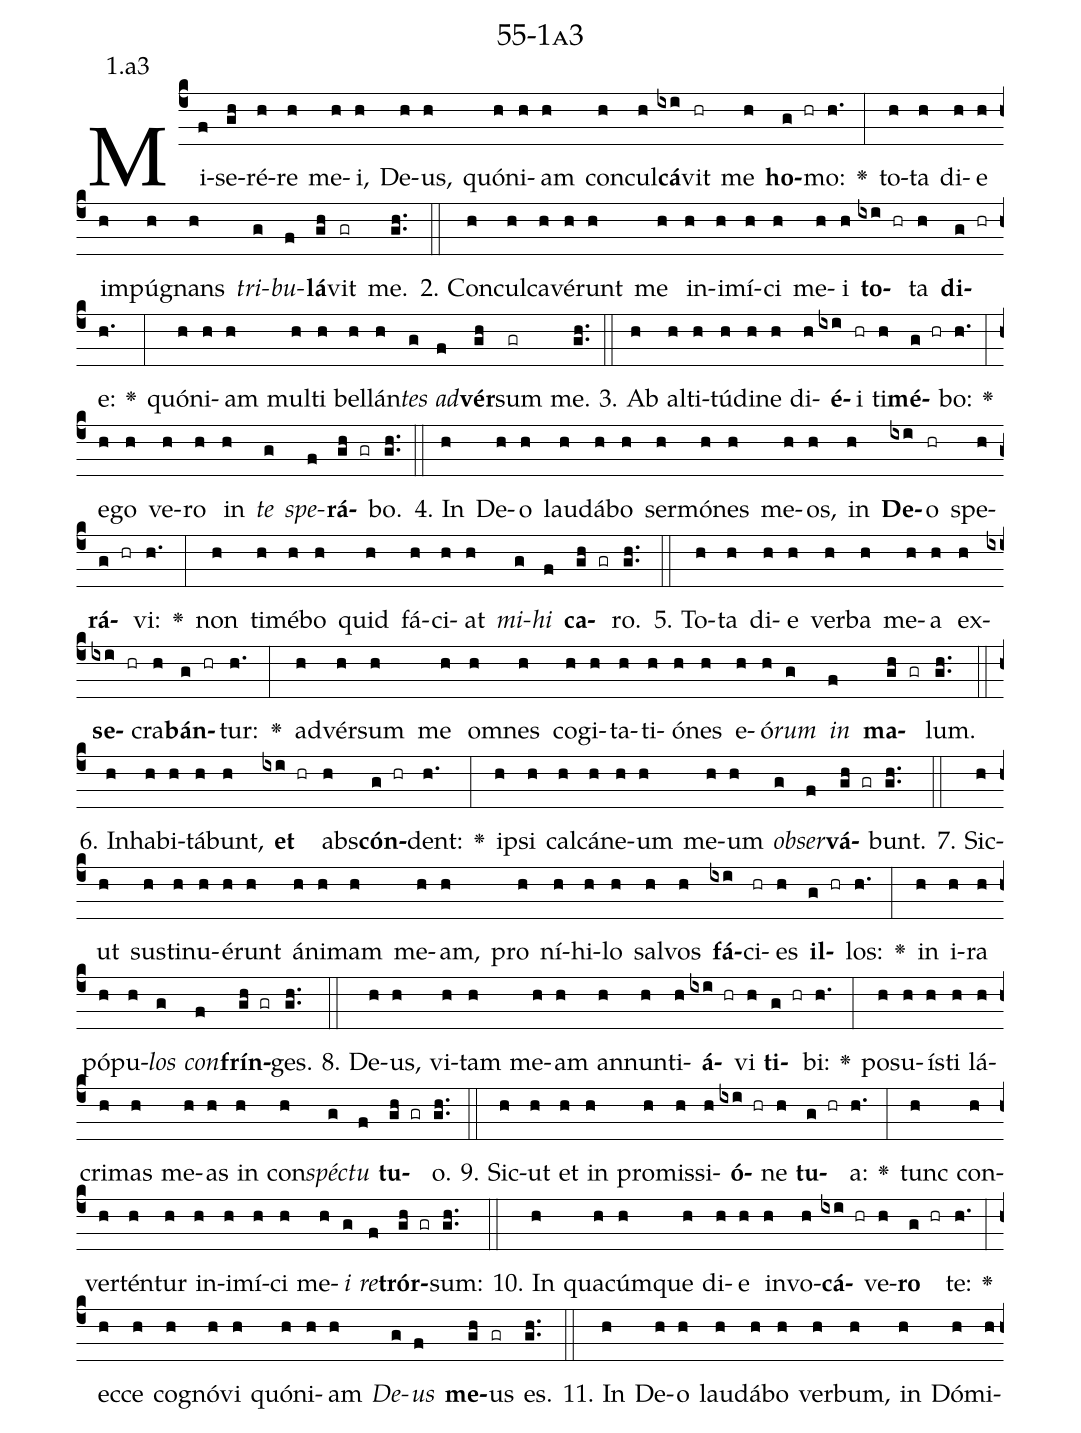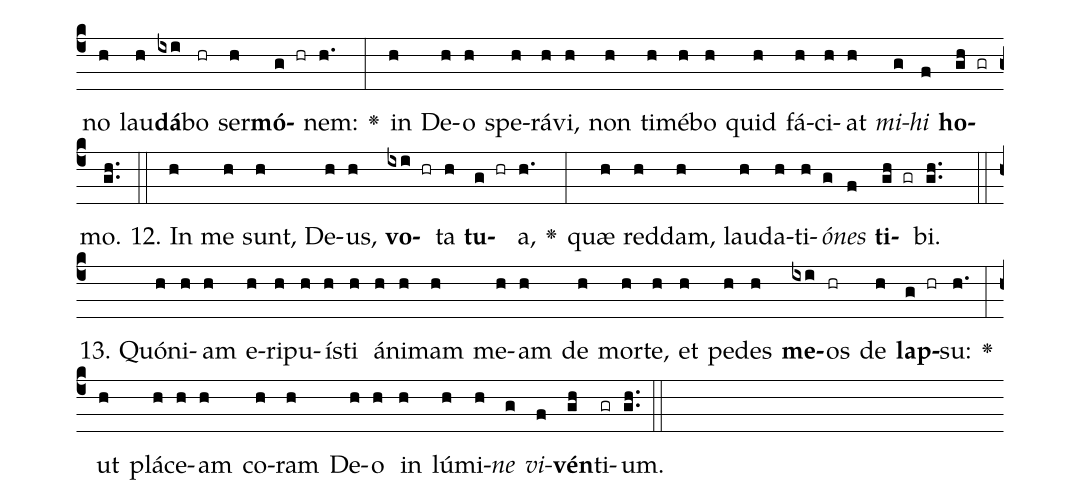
name: 55-1a3;
annotation: 1.a3;
%%
(c4)Mi(f)se(gh)ré(h)re(h) me(h)i,(h) De(h)us,(h) quón(h)i(h)am(h) con(h)cul(h)<b>cá</b>(ixi)vit(hr) me(h) <b>ho</b>(g hr)mo:(h.) <v>\greheightstar</v>(:) to(h)ta(h) di(h)e(h) im(h)pú(h)gnans(h) <i>tri</i>(g)<i>bu</i>(f)<b>lá</b>(gh)vit(gr) me.(gh..) (::)
2. Con(h)cul(h)ca(h)vé(h)runt(h) me(h) in(h)i(h)mí(h)ci(h) me(h)i(h) <b>to</b>(ixi hr)ta(h) <b>di</b>(g hr)e:(h.) <v>\greheightstar</v>(:) quón(h)i(h)am(h) mul(h)ti(h) bel(h)lán(h)<i>tes</i>(g) <i>ad</i>(f)<b>vér</b>(gh)sum(gr) me.(gh..) (::)
3. Ab(h) al(h)ti(h)tú(h)di(h)ne(h) di(h)<b>é</b>(ixi)i(hr) ti(h)<b>mé</b>(g hr)bo:(h.) <v>\greheightstar</v>(:) e(h)go(h) ve(h)ro(h) in(h) <i>te</i>(g) <i>spe</i>(f)<b>rá</b>(gh gr)bo.(gh..) (::)
4. In(h) De(h)o(h) lau(h)dá(h)bo(h) ser(h)mó(h)nes(h) me(h)os,(h) in(h) <b>De</b>(ixi)o(hr) spe(h)<b>rá</b>(g hr)vi:(h.) <v>\greheightstar</v>(:) non(h) ti(h)mé(h)bo(h) quid(h) fá(h)ci(h)at(h) <i>mi</i>(g)<i>hi</i>(f) <b>ca</b>(gh gr)ro.(gh..) (::)
5. To(h)ta(h) di(h)e(h) ver(h)ba(h) me(h)a(h) ex(h)<b>se</b>(ixi hr)cra(h)<b>bán</b>(g hr)tur:(h.) <v>\greheightstar</v>(:) ad(h)vér(h)sum(h) me(h) om(h)nes(h) co(h)gi(h)ta(h)ti(h)ó(h)nes(h) e(h)ó(h)<i>rum</i>(g) <i>in</i>(f) <b>ma</b>(gh gr)lum.(gh..) (::)
6. In(h)ha(h)bi(h)tá(h)bunt,(h) <b>et</b>(ixi hr) abs(h)<b>cón</b>(g hr)dent:(h.) <v>\greheightstar</v>(:) ip(h)si(h) cal(h)cá(h)ne(h)um(h) me(h)um(h) <i>ob</i>(g)<i>ser</i>(f)<b>vá</b>(gh gr)bunt.(gh..) (::)
7. Sic(h)ut(h) sus(h)ti(h)nu(h)é(h)runt(h) á(h)ni(h)mam(h) me(h)am,(h) pro(h) ní(h)hi(h)lo(h) sal(h)vos(h) <b>fá</b>(ixi)ci(hr)es(h) <b>il</b>(g hr)los:(h.) <v>\greheightstar</v>(:) in(h) i(h)ra(h) pó(h)pu(h)<i>los</i>(g) <i>con</i>(f)<b>frín</b>(gh gr)ges.(gh..) (::)
8. De(h)us,(h) vi(h)tam(h) me(h)am(h) an(h)nun(h)ti(h)<b>á</b>(ixi hr)vi(h) <b>ti</b>(g hr)bi:(h.) <v>\greheightstar</v>(:) po(h)su(h)ís(h)ti(h) lá(h)cri(h)mas(h) me(h)as(h) in(h) con(h)<i>spéc</i>(g)<i>tu</i>(f) <b>tu</b>(gh gr)o.(gh..) (::)
9. Sic(h)ut(h) et(h) in(h) pro(h)mis(h)si(h)<b>ó</b>(ixi hr)ne(h) <b>tu</b>(g hr)a:(h.) <v>\greheightstar</v>(:) tunc(h) con(h)ver(h)tén(h)tur(h) in(h)i(h)mí(h)ci(h) me(h)<i>i</i>(g) <i>re</i>(f)<b>trór</b>(gh gr)sum:(gh..) (::)
10. In(h) qua(h)cúm(h)que(h) di(h)e(h) in(h)vo(h)<b>cá</b>(ixi hr)ve(h)<b>ro</b>(g hr) te:(h.) <v>\greheightstar</v>(:) ec(h)ce(h) co(h)gnó(h)vi(h) quón(h)i(h)am(h) <i>De</i>(g)<i>us</i>(f) <b>me</b>(gh)us(gr) es.(gh..) (::)
11. In(h) De(h)o(h) lau(h)dá(h)bo(h) ver(h)bum,(h) in(h) Dó(h)mi(h)no(h) lau(h)<b>dá</b>(ixi)bo(hr) ser(h)<b>mó</b>(g hr)nem:(h.) <v>\greheightstar</v>(:) in(h) De(h)o(h) spe(h)rá(h)vi,(h) non(h) ti(h)mé(h)bo(h) quid(h) fá(h)ci(h)at(h) <i>mi</i>(g)<i>hi</i>(f) <b>ho</b>(gh gr)mo.(gh..) (::)
12. In(h) me(h) sunt,(h) De(h)us,(h) <b>vo</b>(ixi hr)ta(h) <b>tu</b>(g hr)a,(h.) <v>\greheightstar</v>(:) quæ(h) red(h)dam,(h) lau(h)da(h)ti(h)<i>ó</i>(g)<i>nes</i>(f) <b>ti</b>(gh gr)bi.(gh..) (::)
13. Quón(h)i(h)am(h) e(h)ri(h)pu(h)ís(h)ti(h) á(h)ni(h)mam(h) me(h)am(h) de(h) mor(h)te,(h) et(h) pe(h)des(h) <b>me</b>(ixi)os(hr) de(h) <b>lap</b>(g hr)su:(h.) <v>\greheightstar</v>(:) ut(h) plá(h)ce(h)am(h) co(h)ram(h) De(h)o(h) in(h) lú(h)mi(h)<i>ne</i>(g) <i>vi</i>(f)<b>vén</b>(gh)ti(gr)um.(gh..) (::)
